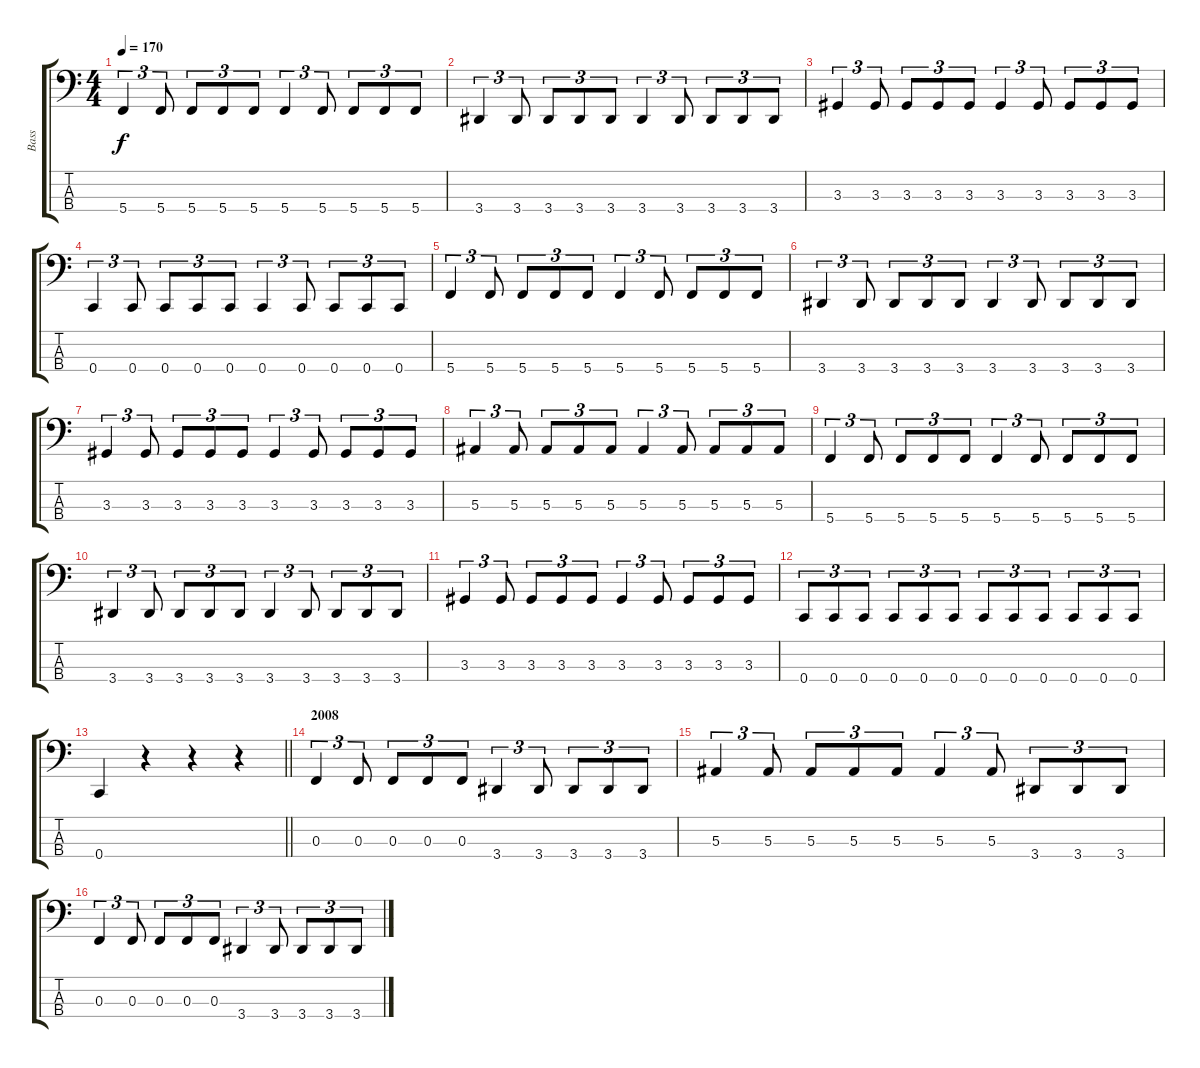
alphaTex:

\track ("Bass" "Bass") {instrument electricbasspick}
\staff {score tabs}
\tuning (Eb2 Bb1 F1 C1) {hide}
\ts (4 4)
\tempo 170
\clef f4
\ks c
5.4.4{tu (3 2) dy f} 5.4.8{tu (3 2)} 5.4.8{tu (3 2)} 5.4.8{tu (3 2)} 5.4.8{tu (3 2)} 5.4.4{tu (3 2)} 5.4.8{tu (3 2)} 5.4.8{tu (3 2)} 5.4.8{tu (3 2)} 5.4.8{tu (3 2)} |
3.4.4{tu (3 2)} 3.4.8{tu (3 2)} 3.4.8{tu (3 2)} 3.4.8{tu (3 2)} 3.4.8{tu (3 2)} 3.4.4{tu (3 2)} 3.4.8{tu (3 2)} 3.4.8{tu (3 2)} 3.4.8{tu (3 2)} 3.4.8{tu (3 2)} |
3.3.4{tu (3 2)} 3.3.8{tu (3 2)} 3.3.8{tu (3 2)} 3.3.8{tu (3 2)} 3.3.8{tu (3 2)} 3.3.4{tu (3 2)} 3.3.8{tu (3 2)} 3.3.8{tu (3 2)} 3.3.8{tu (3 2)} 3.3.8{tu (3 2)} |
0.4.4{tu (3 2)} 0.4.8{tu (3 2)} 0.4.8{tu (3 2)} 0.4.8{tu (3 2)} 0.4.8{tu (3 2)} 0.4.4{tu (3 2)} 0.4.8{tu (3 2)} 0.4.8{tu (3 2)} 0.4.8{tu (3 2)} 0.4.8{tu (3 2)} |
5.4.4{tu (3 2)} 5.4.8{tu (3 2)} 5.4.8{tu (3 2)} 5.4.8{tu (3 2)} 5.4.8{tu (3 2)} 5.4.4{tu (3 2)} 5.4.8{tu (3 2)} 5.4.8{tu (3 2)} 5.4.8{tu (3 2)} 5.4.8{tu (3 2)} |
3.4.4{tu (3 2)} 3.4.8{tu (3 2)} 3.4.8{tu (3 2)} 3.4.8{tu (3 2)} 3.4.8{tu (3 2)} 3.4.4{tu (3 2)} 3.4.8{tu (3 2)} 3.4.8{tu (3 2)} 3.4.8{tu (3 2)} 3.4.8{tu (3 2)} |
3.3.4{tu (3 2)} 3.3.8{tu (3 2)} 3.3.8{tu (3 2)} 3.3.8{tu (3 2)} 3.3.8{tu (3 2)} 3.3.4{tu (3 2)} 3.3.8{tu (3 2)} 3.3.8{tu (3 2)} 3.3.8{tu (3 2)} 3.3.8{tu (3 2)} |
5.3.4{tu (3 2)} 5.3.8{tu (3 2)} 5.3.8{tu (3 2)} 5.3.8{tu (3 2)} 5.3.8{tu (3 2)} 5.3.4{tu (3 2)} 5.3.8{tu (3 2)} 5.3.8{tu (3 2)} 5.3.8{tu (3 2)} 5.3.8{tu (3 2)} |
5.4.4{tu (3 2)} 5.4.8{tu (3 2)} 5.4.8{tu (3 2)} 5.4.8{tu (3 2)} 5.4.8{tu (3 2)} 5.4.4{tu (3 2)} 5.4.8{tu (3 2)} 5.4.8{tu (3 2)} 5.4.8{tu (3 2)} 5.4.8{tu (3 2)} |
3.4.4{tu (3 2)} 3.4.8{tu (3 2)} 3.4.8{tu (3 2)} 3.4.8{tu (3 2)} 3.4.8{tu (3 2)} 3.4.4{tu (3 2)} 3.4.8{tu (3 2)} 3.4.8{tu (3 2)} 3.4.8{tu (3 2)} 3.4.8{tu (3 2)} |
3.3.4{tu (3 2)} 3.3.8{tu (3 2)} 3.3.8{tu (3 2)} 3.3.8{tu (3 2)} 3.3.8{tu (3 2)} 3.3.4{tu (3 2)} 3.3.8{tu (3 2)} 3.3.8{tu (3 2)} 3.3.8{tu (3 2)} 3.3.8{tu (3 2)} |
0.4.8{tu (3 2)} 0.4.8{tu (3 2)} 0.4.8{tu (3 2)} 0.4.8{tu (3 2)} 0.4.8{tu (3 2)} 0.4.8{tu (3 2)} 0.4.8{tu (3 2)} 0.4.8{tu (3 2)} 0.4.8{tu (3 2)} 0.4.8{tu (3 2)} 0.4.8{tu (3 2)} 0.4.8{tu (3 2)} |
\barLineRight lightlight
0.4.4 r.4 r.4 r.4 |
\section ("" "2008")
0.3.4{tu (3 2)} 0.3.8{tu (3 2)} 0.3.8{tu (3 2)} 0.3.8{tu (3 2)} 0.3.8{tu (3 2)} 3.4.4{tu (3 2)} 3.4.8{tu (3 2)} 3.4.8{tu (3 2)} 3.4.8{tu (3 2)} 3.4.8{tu (3 2)} |
5.3.4{tu (3 2)} 5.3.8{tu (3 2)} 5.3.8{tu (3 2)} 5.3.8{tu (3 2)} 5.3.8{tu (3 2)} 5.3.4{tu (3 2)} 5.3.8{tu (3 2)} 3.4.8{tu (3 2)} 3.4.8{tu (3 2)} 3.4.8{tu (3 2)} |
0.3.4{tu (3 2)} 0.3.8{tu (3 2)} 0.3.8{tu (3 2)} 0.3.8{tu (3 2)} 0.3.8{tu (3 2)} 3.4.4{tu (3 2)} 3.4.8{tu (3 2)} 3.4.8{tu (3 2)} 3.4.8{tu (3 2)} 3.4.8{tu (3 2)}
